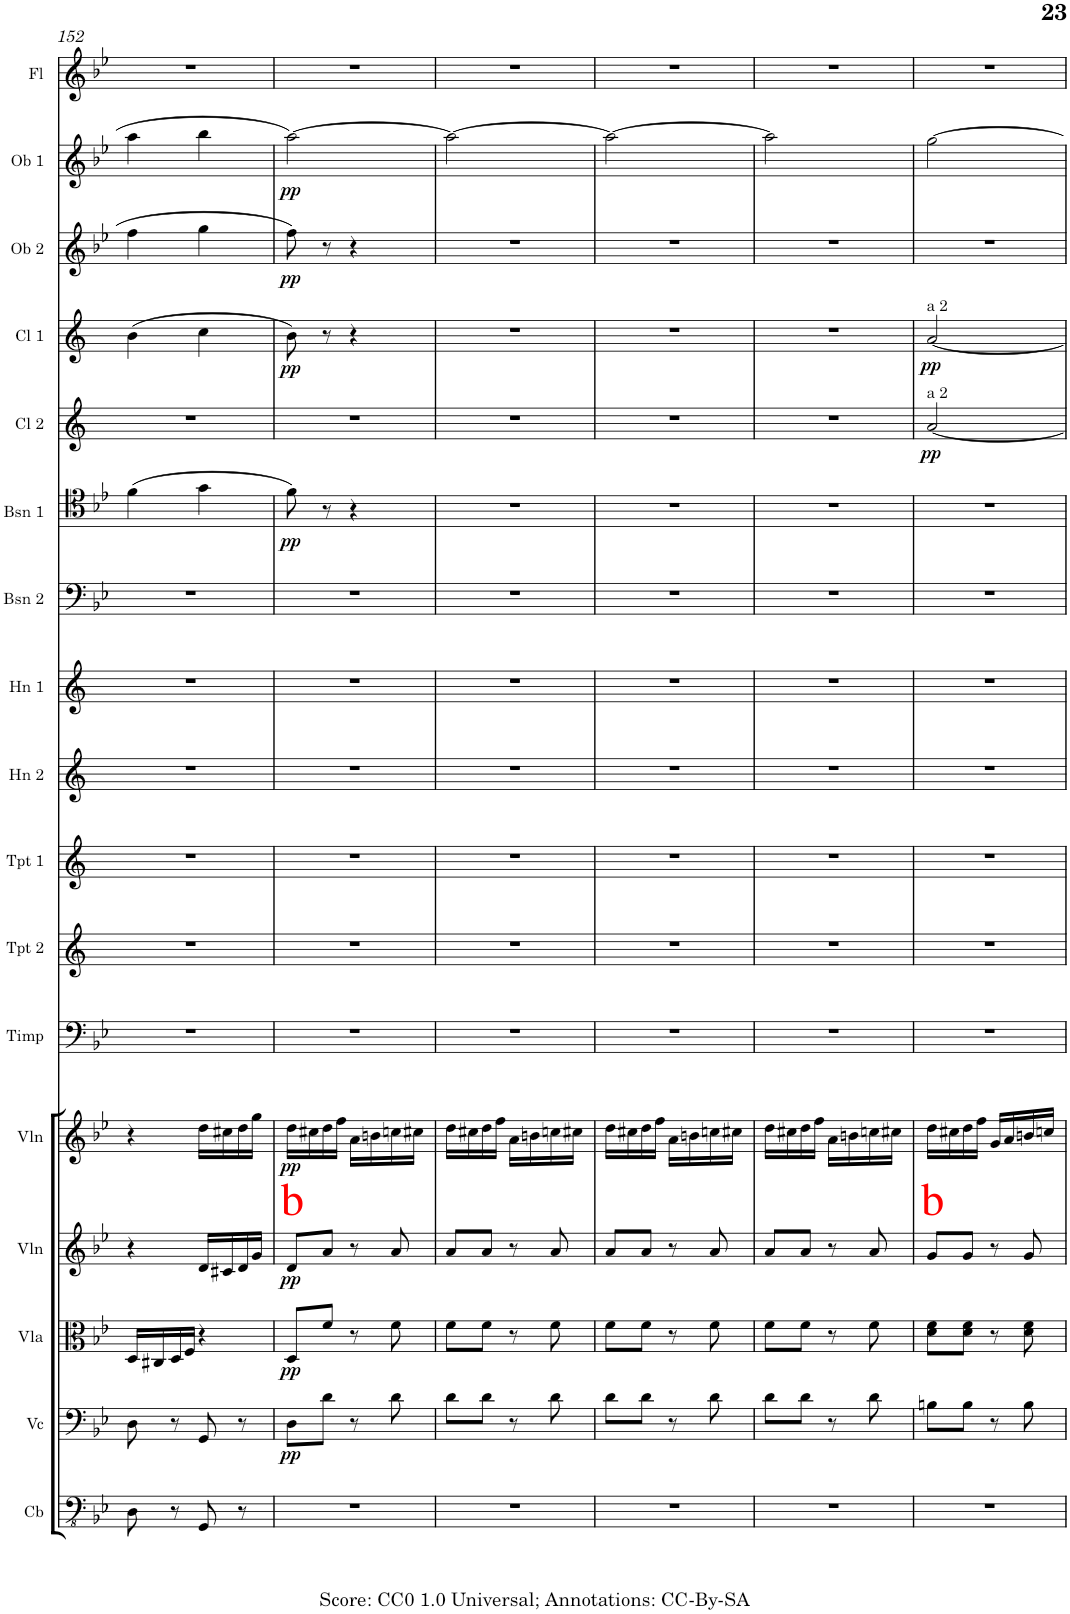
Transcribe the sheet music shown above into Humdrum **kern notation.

**kern	**kern	**dynam	**kern	**dynam	**kern	**dynam	**kern	**text	**dynam	**kern	**kern	**kern	**kern	**kern	**kern	**kern	**dynam	**kern	**dynam	**kern	**dynam	**kern	**dynam	**kern	**dynam	**kern
*part17	*part16	*part16	*part15	*part15	*part14	*part14	*part13	*part13	*part13	*part12	*part11	*part10	*part9	*part8	*part7	*part6	*part6	*part5	*part5	*part4	*part4	*part3	*part3	*part2	*part2	*part1
*staff17	*staff16	*staff16	*staff15	*staff15	*staff14	*staff14	*staff13	*staff13	*staff13	*staff12	*staff11	*staff10	*staff9	*staff8	*staff7	*staff6	*staff6	*staff5	*staff5	*staff4	*staff4	*staff3	*staff3	*staff2	*staff2	*staff1
*I"Contrabass	*I"Violoncello	*	*I"Viola	*	*I"Violin	*	*I"Violin	*	*	*I"Timpani	*I"Bb Trumpet 2	*I"Bb Trumpet 1	*I"Bb (basso) Horn 2	*I"Bb (basso) Horn 1	*I"Bassoon 2	*I"Bassoon 1	*	*I"Bb Clarinet 2	*	*I"Bb Clarinet 1	*	*I"Oboe 2	*	*I"Oboe 1	*	*I"Flute
*I'Cb	*I'Vc	*	*I'Vla	*	*I'Vln	*	*I'Vln	*	*	*I'Timp	*I'Tpt 2	*I'Tpt 1	*I'Hn 2	*I'Hn 1	*I'Bsn 2	*I'Bsn 1	*	*I'Cl 2	*	*I'Cl 1	*	*I'Ob 2	*	*I'Ob 1	*	*I'Fl
!!LO:PB:g=z
*clefFv4	*clefF4	*	*clefC3	*	*clefG2	*	*clefG2	*	*	*clefF4	*clefG2	*clefG2	*clefG2	*clefG2	*clefF4	*clefC4	*	*clefG2	*	*clefG2	*	*clefG2	*	*clefG2	*	*clefG2
*	*	*	*	*	*	*	*	*	*	*	*Trd1c2	*Trd1c2	*Trd8c14	*Trd8c14	*	*	*	*Trd1c2	*	*Trd1c2	*	*	*	*	*	*
*k[b-e-]	*k[b-e-]	*	*k[b-e-]	*	*k[b-e-]	*	*k[b-e-]	*	*	*k[b-e-]	*k[]	*k[]	*k[]	*k[]	*k[b-e-]	*k[b-e-]	*	*k[]	*	*k[]	*	*k[b-e-]	*	*k[b-e-]	*	*k[b-e-]
*M2/4	*M2/4	*	*M2/4	*	*M2/4	*	*M2/4	*	*	*M2/4	*M2/4	*M2/4	*M2/4	*M2/4	*M2/4	*M2/4	*	*M2/4	*	*M2/4	*	*M2/4	*	*M2/4	*	*M2/4
=152	=152	=152	=152	=152	=152	=152	=152	=152	=152	=152	=152	=152	=152	=152	=152	=152	=152	=152	=152	=152	=152	=152	=152	=152	=152	=152
8DD\	8D\	.	16D/LL	.	4r	.	4r	.	.	2r	2r	2r	2r	2r	2r	(4f\	.	2r	.	(4b\	.	4ff\	.	4aa\	.	2r
.	.	.	16C#X/	.	.	.	.	.	.	.	.	.	.	.	.	.	.	.	.	.	.	.	.	.	.	.
8r	8r	.	16D/	.	.	.	.	.	.	.	.	.	.	.	.	.	.	.	.	.	.	.	.	.	.	.
.	.	.	16F/JJ	.	.	.	.	.	.	.	.	.	.	.	.	.	.	.	.	.	.	.	.	.	.	.
8GGG/	8GG/	.	4r	.	16d/LL	.	16dd\LL	.	.	.	.	.	.	.	.	4g\	.	.	.	4cc\	.	4gg\	.	4bb-\	.	.
.	.	.	.	.	16c#X/	.	16cc#X\	.	.	.	.	.	.	.	.	.	.	.	.	.	.	.	.	.	.	.
8r	8r	.	.	.	16d/	.	16dd\	.	.	.	.	.	.	.	.	.	.	.	.	.	.	.	.	.	.	.
.	.	.	.	.	16g/JJ	.	16gg\JJ	.	.	.	.	.	.	.	.	.	.	.	.	.	.	.	.	.	.	.
=153	=153	=153	=153	=153	=153	=153	=153	=153	=153	=153	=153	=153	=153	=153	=153	=153	=153	=153	=153	=153	=153	=153	=153	=153	=153	=153
!	!	!LO:DY:b	!	!LO:DY:b	!	!LO:DY:b	!	!LO:LY:b:color=#FF0000	!LO:DY:b	!	!	!	!	!	!	!	!LO:DY:b	!	!	!	!LO:DY:b	!	!LO:DY:b	!	!LO:DY:b	!
2r	8D\L	pp	8D/L	pp	8d/L	pp	16dd\LL	b	pp	2r	2r	2r	2r	2r	2r	8f\)	pp	2r	.	8b\)	pp	8ff\	pp	[2aa\	pp	2r
.	.	.	.	.	.	.	16cc#X\	.	.	.	.	.	.	.	.	.	.	.	.	.	.	.	.	.	.	.
.	8d\J	.	8f/J	.	8a/J	.	16dd\	.	.	.	.	.	.	.	.	8r	.	.	.	8r	.	8r	.	.	.	.
.	.	.	.	.	.	.	16ff\JJ	.	.	.	.	.	.	.	.	.	.	.	.	.	.	.	.	.	.	.
.	8r	.	8r	.	8r	.	16a\LL	.	.	.	.	.	.	.	.	4r	.	.	.	4r	.	4r	.	.	.	.
.	.	.	.	.	.	.	16bn\	.	.	.	.	.	.	.	.	.	.	.	.	.	.	.	.	.	.	.
.	8d\	.	8f\	.	8a/	.	16ccn\	.	.	.	.	.	.	.	.	.	.	.	.	.	.	.	.	.	.	.
.	.	.	.	.	.	.	16cc#X\JJ	.	.	.	.	.	.	.	.	.	.	.	.	.	.	.	.	.	.	.
=154	=154	=154	=154	=154	=154	=154	=154	=154	=154	=154	=154	=154	=154	=154	=154	=154	=154	=154	=154	=154	=154	=154	=154	=154	=154	=154
2r	8d\L	.	8f\L	.	8a/L	.	16dd\LL	.	.	2r	2r	2r	2r	2r	2r	2r	.	2r	.	2r	.	2r	.	2aa\_	.	2r
.	.	.	.	.	.	.	16cc#X\	.	.	.	.	.	.	.	.	.	.	.	.	.	.	.	.	.	.	.
.	8d\J	.	8f\J	.	8a/J	.	16dd\	.	.	.	.	.	.	.	.	.	.	.	.	.	.	.	.	.	.	.
.	.	.	.	.	.	.	16ff\JJ	.	.	.	.	.	.	.	.	.	.	.	.	.	.	.	.	.	.	.
.	8r	.	8r	.	8r	.	16a\LL	.	.	.	.	.	.	.	.	.	.	.	.	.	.	.	.	.	.	.
.	.	.	.	.	.	.	16bn\	.	.	.	.	.	.	.	.	.	.	.	.	.	.	.	.	.	.	.
.	8d\	.	8f\	.	8a/	.	16ccn\	.	.	.	.	.	.	.	.	.	.	.	.	.	.	.	.	.	.	.
.	.	.	.	.	.	.	16cc#X\JJ	.	.	.	.	.	.	.	.	.	.	.	.	.	.	.	.	.	.	.
=155	=155	=155	=155	=155	=155	=155	=155	=155	=155	=155	=155	=155	=155	=155	=155	=155	=155	=155	=155	=155	=155	=155	=155	=155	=155	=155
2r	8d\L	.	8f\L	.	8a/L	.	16dd\LL	.	.	2r	2r	2r	2r	2r	2r	2r	.	2r	.	2r	.	2r	.	2aa\_	.	2r
.	.	.	.	.	.	.	16cc#X\	.	.	.	.	.	.	.	.	.	.	.	.	.	.	.	.	.	.	.
.	8d\J	.	8f\J	.	8a/J	.	16dd\	.	.	.	.	.	.	.	.	.	.	.	.	.	.	.	.	.	.	.
.	.	.	.	.	.	.	16ff\JJ	.	.	.	.	.	.	.	.	.	.	.	.	.	.	.	.	.	.	.
.	8r	.	8r	.	8r	.	16a\LL	.	.	.	.	.	.	.	.	.	.	.	.	.	.	.	.	.	.	.
.	.	.	.	.	.	.	16bn\	.	.	.	.	.	.	.	.	.	.	.	.	.	.	.	.	.	.	.
.	8d\	.	8f\	.	8a/	.	16ccn\	.	.	.	.	.	.	.	.	.	.	.	.	.	.	.	.	.	.	.
.	.	.	.	.	.	.	16cc#X\JJ	.	.	.	.	.	.	.	.	.	.	.	.	.	.	.	.	.	.	.
=156	=156	=156	=156	=156	=156	=156	=156	=156	=156	=156	=156	=156	=156	=156	=156	=156	=156	=156	=156	=156	=156	=156	=156	=156	=156	=156
2r	8d\L	.	8f\L	.	8a/L	.	16dd\LL	.	.	2r	2r	2r	2r	2r	2r	2r	.	2r	.	2r	.	2r	.	2aa\]	.	2r
.	.	.	.	.	.	.	16cc#X\	.	.	.	.	.	.	.	.	.	.	.	.	.	.	.	.	.	.	.
.	8d\J	.	8f\J	.	8a/J	.	16dd\	.	.	.	.	.	.	.	.	.	.	.	.	.	.	.	.	.	.	.
.	.	.	.	.	.	.	16ff\JJ	.	.	.	.	.	.	.	.	.	.	.	.	.	.	.	.	.	.	.
.	8r	.	8r	.	8r	.	16a\LL	.	.	.	.	.	.	.	.	.	.	.	.	.	.	.	.	.	.	.
.	.	.	.	.	.	.	16bn\	.	.	.	.	.	.	.	.	.	.	.	.	.	.	.	.	.	.	.
.	8d\	.	8f\	.	8a/	.	16ccn\	.	.	.	.	.	.	.	.	.	.	.	.	.	.	.	.	.	.	.
.	.	.	.	.	.	.	16cc#X\JJ	.	.	.	.	.	.	.	.	.	.	.	.	.	.	.	.	.	.	.
=157	=157	=157	=157	=157	=157	=157	=157	=157	=157	=157	=157	=157	=157	=157	=157	=157	=157	=157	=157	=157	=157	=157	=157	=157	=157	=157
!	!	!	!	!	!	!	!	!	!	!	!	!	!	!	!	!	!	!	!	!LO:TX:a:t=a 2	!	!	!	!	!	!
!	!	!	!	!	!	!	!	!	!	!	!	!	!	!	!	!	!	!LO:TX:a:t=a 2	!	!	!	!	!	!	!	!
!	!	!	!	!	!	!	!	!LO:LY:b:color=#FF0000	!	!	!	!	!	!	!	!	!	!	!LO:DY:b	!	!LO:DY:b	!	!	!	!	!
2r	8Bn\L	.	8d\ 8f\L	.	8g/L	.	16dd\LL	b	.	2r	2r	2r	2r	2r	2r	2r	.	[2a/	pp	[2a/	pp	2r	.	[2gg\	.	2r
.	.	.	.	.	.	.	16cc#X\	.	.	.	.	.	.	.	.	.	.	.	.	.	.	.	.	.	.	.
.	8B\J	.	8d\ 8f\J	.	8g/J	.	16dd\	.	.	.	.	.	.	.	.	.	.	.	.	.	.	.	.	.	.	.
.	.	.	.	.	.	.	16ff\JJ	.	.	.	.	.	.	.	.	.	.	.	.	.	.	.	.	.	.	.
.	8r	.	8r	.	8r	.	16g/LL	.	.	.	.	.	.	.	.	.	.	.	.	.	.	.	.	.	.	.
.	.	.	.	.	.	.	16a/	.	.	.	.	.	.	.	.	.	.	.	.	.	.	.	.	.	.	.
.	8B\	.	8d\ 8f\	.	8g/	.	16bn/	.	.	.	.	.	.	.	.	.	.	.	.	.	.	.	.	.	.	.
.	.	.	.	.	.	.	16ccn/JJ	.	.	.	.	.	.	.	.	.	.	.	.	.	.	.	.	.	.	.
=	=	=	=	=	=	=	=	=	=	=	=	=	=	=	=	=	=	=	=	=	=	=	=	=	=	=
*-	*-	*-	*-	*-	*-	*-	*-	*-	*-	*-	*-	*-	*-	*-	*-	*-	*-	*-	*-	*-	*-	*-	*-	*-	*-	*-
